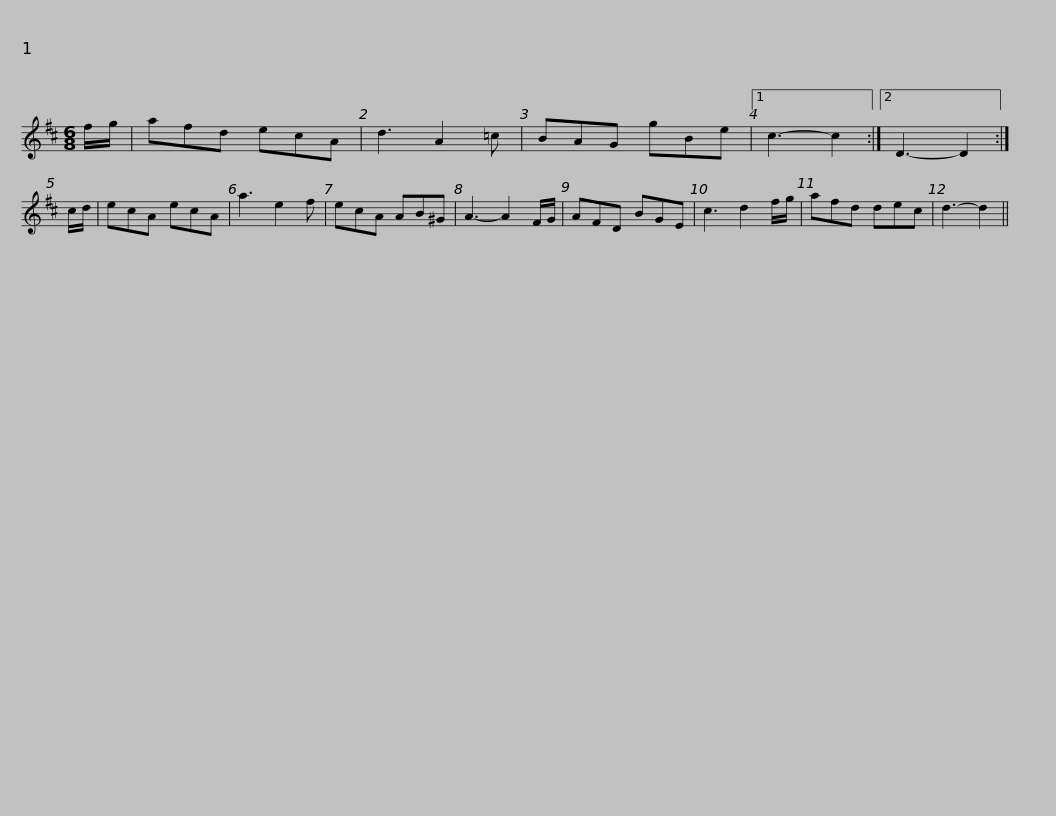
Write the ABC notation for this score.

X:1
L:1/8
M:6/8
I:linebreak $
K:D
V:1 treble
V:1
 f/g/ | afd ecA | d3 A2 =c | BAG gBe |1 c3- c2 :|2 %5
 D3- D2 :| c/d/ | ecA ecA | a3 e2 f |$ ecA AB^G | %10
 A3- A2 F/G/ | AFD BGE | c3 d2 f/g/ | afd dec | d3- d2 || %15
